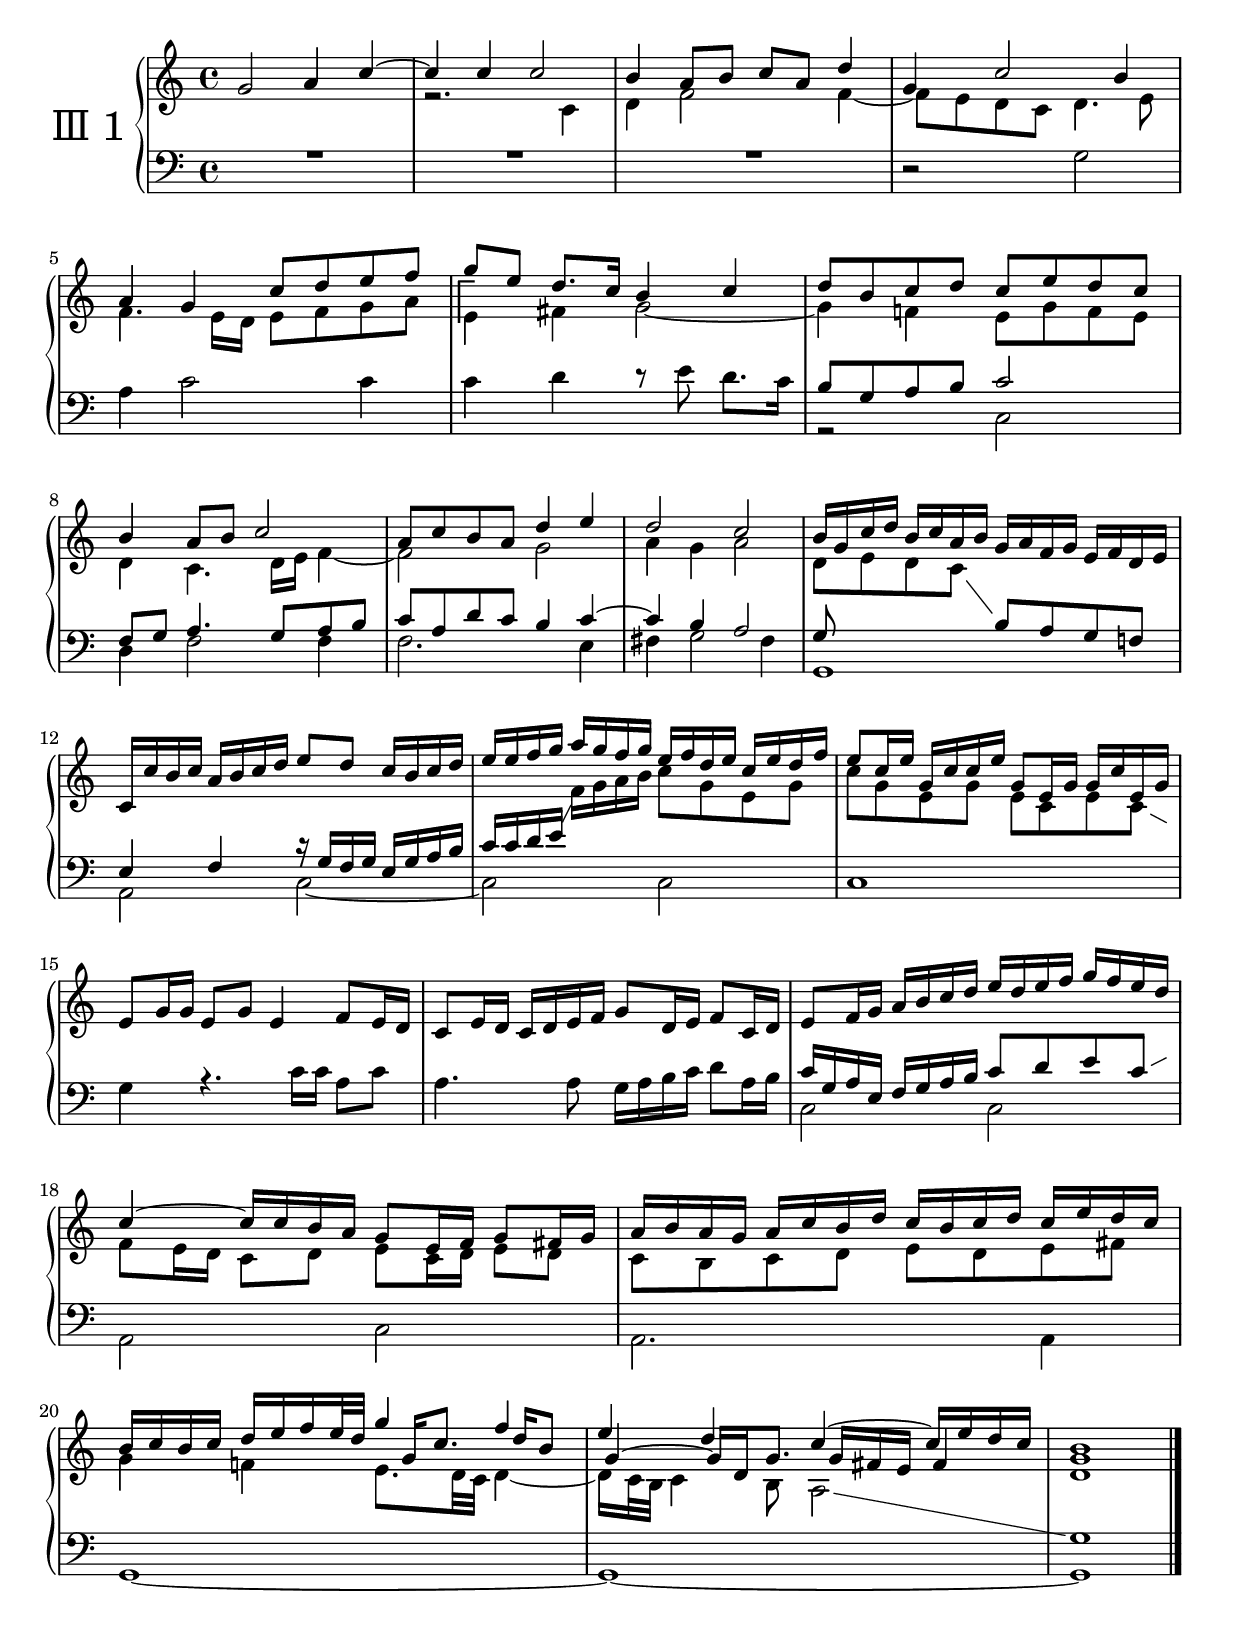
rh = \markup { \postscript # "0.20 setlinewidth 0.1 -2.4 moveto -1 0 rlineto 0 3 rlineto stroke" }
lh = \markup { \postscript # "0.20 setlinewidth -0.5 0 moveto 0 4 rlineto 1.5 0 rlineto stroke" }

sopri = \relative c''
{
	g2 a4 c~|
	c c c2 |
	b4 a8 b c a d4 |
	g, c2 b4 |
	a g c8 d e f |
	g e d8. c16 b4 c |
	d8 b c d c e d c |
	b4 a8 b c2 |
	a8 c b a d4 e |
	d2 c |
	b16 g c d b c a b g a f g e f d e |
	c c' b c a b c d e8 d c16 b c d |
	e e f g a g f g e f d e c e d f |
	e8 c16 e g, c c e g,8 e16 g g c e, g |
	e8 g16 g e8 g e4 f8 e16 d |
	c8 e16 d c d e f g8 d16 e f8 c16 d |
	e8 f16 g a b c d e d e f g f e d |
	c4 ~ c16 c b a g8 e16 f g8 fis16 g |
	a b a g a c b d c b c d c e d c |
	b c b c d e f e32 d g4 f |
	
	e d \shape #'((0 . 0.5) (0 . 0.5) (0 . 0.5) (0 . 0.5)) Tie c ~ c16 e d c |
	b1 |
	\bar "|."
}

altoi = \relative c'
{
	s1 |
	r2. c4 |
	d f2 f4 ~ |
	f8 e d c d4. e8 |
	f4. e16 d e8 f g a |
	e4_\lh fis g2 ~|
	g4 f e8 g f e |
	d4 c4. d16 e f4 ~ |
	f2 g |
	a4 g a2 |
	\showStaffSwitch
	d,8 e  d c \change Staff ="down" \voiceOne b a g f |
	e4 f r16 g f g e g a b |
	c c d e \change Staff="up" \voiceTwo f g a b c8 g e g |
	c g e g e c e c |
	\change Staff ="down" \voiceOne \stemNeutral
	g4 r4. c16 c a8 c |
	a4. a8 g16 a b c d8 a16 b |
	\stemUp
	c g a e f g a b c8 d e c |
	\change Staff="up" \voiceTwo
	f8 e16 d c8 d e c16 d e8 d |
	c b c d e d e fis |
	g4 f e8. d32 c d4 ~ |
	d16 c32 b  c4 b8 a2 |
	\change Staff="down" \voiceOne
	g1 |
}
ending = \relative c''
{
	s1*19|
	s2 s16 g [ c8.] d16 b8 |
	g4 ~ g16[ d g8.] g16 fis e fis4 |
	\voiceTwo
	<g d>1 |
}

tenori = \relative c
{
	R1 |
	R1 |
	R1 |
	\stemNeutral
	d2\rest g2 |
	a4 c2 c4 |
	c d d8\rest e d8. c16 |
	\stemUp
	b8 g a b c2 |
	f,8 g a4. g8 a b |
	c a d c b4 c~ |
	c b a2 |
	g8 s2.. | 
}

bassi = \relative c
{
	\clef bass
	R1 |
	R1 |
	R1 |
	s1 |
	s1 |
	s1 |
	r2 c2 |
	d4 f2 f4 |
	f2. e4 |
	fis g2 fis4 |
	g,1 |
	a2 c ~|
	c c |
	c1 |
	s1 |
	s1 |
	c2 c |
	a c |
	a2. a4 |
	\voiceTwo
	g1 ~|
	g ~|
	g |
}

\include "merge.ly"
\score
{
	\new PianoStaff <<
		\accidentalStyle "piano"

		\set PianoStaff.instrumentName = # "Ⅲ 1"
		\new Staff = "up" << { \sopri } \\ {\altoi} \\ {\ending} >>
		\new Staff = "down" << {\tenori } \\ {\bassi} >>
	>>
	\layout 
	{
		\context { \PianoStaff \override InstrumentName #'font-size = #5  }
		\context { \Staff \consists #merge-rests-engraver }
		\context { \Staff \consists #merge-mmrests-engraver }
		\context 
		{
			%\Score
			%\override SpacingSpanner.common-shortest-duration = #(ly:make-moment 1/8)
		}
	}
	\midi {\tempo 4=100}
}